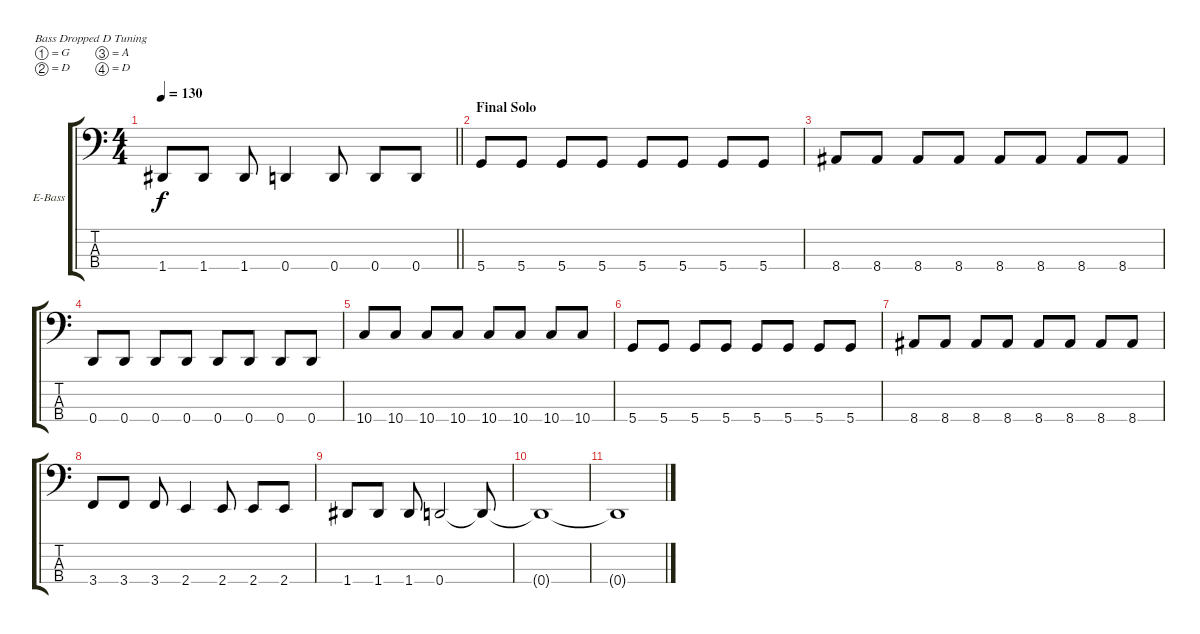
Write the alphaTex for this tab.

\bracketExtendMode groupsimilarinstruments
\firstSystemTrackNameOrientation horizontal
\otherSystemsTrackNameOrientation horizontal
\track ("Paul Gray" "E-Bass") {instrument electricbassfinger}
\staff {score tabs}
\tuning (G2 D2 A1 D1)
\ts (4 4)
\tempo 130
\clef f4
\barLineRight lightlight
\ks c
1.4.8{dy f} 1.4.8 1.4.8 0.4.4 0.4.8 0.4.8 0.4.8 |
\section ("" "Final Solo")
5.4.8 5.4.8 5.4.8 5.4.8 5.4.8 5.4.8 5.4.8 5.4.8 |
8.4.8 8.4.8 8.4.8 8.4.8 8.4.8 8.4.8 8.4.8 8.4.8 |
0.4.8 0.4.8 0.4.8 0.4.8 0.4.8 0.4.8 0.4.8 0.4.8 |
10.4.8 10.4.8 10.4.8 10.4.8 10.4.8 10.4.8 10.4.8 10.4.8 |
5.4.8 5.4.8 5.4.8 5.4.8 5.4.8 5.4.8 5.4.8 5.4.8 |
8.4.8 8.4.8 8.4.8 8.4.8 8.4.8 8.4.8 8.4.8 8.4.8 |
3.4.8 3.4.8 3.4.8 2.4.4 2.4.8 2.4.8 2.4.8 |
1.4.8 1.4.8 1.4.8 0.4.2 0.4{t}.8 |
0.4{t}.1 |
0.4{t}.1
